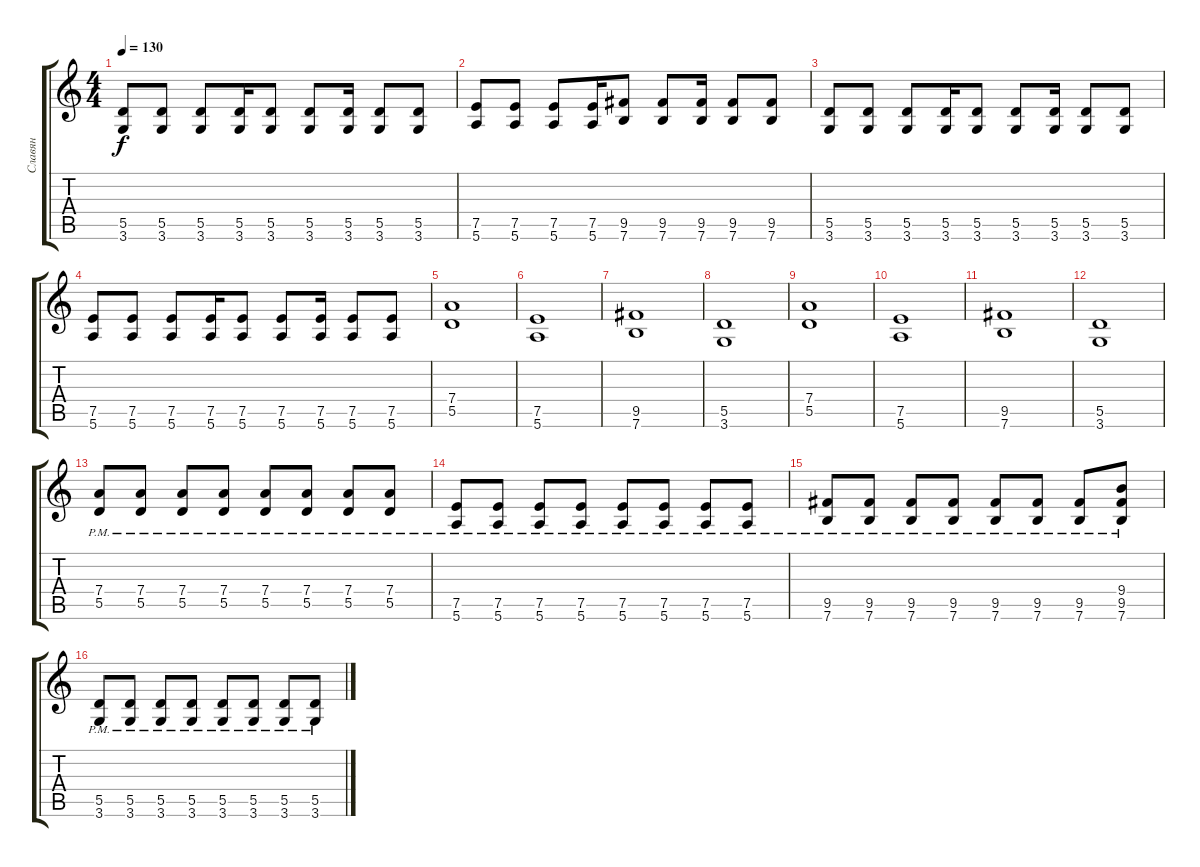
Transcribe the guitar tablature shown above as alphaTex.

\track ("Славян" "Славян") {instrument overdrivenguitar}
\staff {score tabs}
\tuning (E4 B3 G3 D3 A2 E2) {hide}
\ts (4 4)
\tempo 130
\clef g2
\ks c
(5.5 3.6).8{dy f} (5.5 3.6).8 (5.5 3.6).8 (5.5 3.6).16 (5.5 3.6).8 (5.5 3.6).8 (5.5 3.6).16 (5.5 3.6).8 (5.5 3.6).8 |
(7.5 5.6).8 (7.5 5.6).8 (7.5 5.6).8 (7.5 5.6).16 (9.5 7.6).8 (9.5 7.6).8 (9.5 7.6).16 (9.5 7.6).8 (9.5 7.6).8 |
(5.5 3.6).8 (5.5 3.6).8 (5.5 3.6).8 (5.5 3.6).16 (5.5 3.6).8 (5.5 3.6).8 (5.5 3.6).16 (5.5 3.6).8 (5.5 3.6).8 |
(7.5 5.6).8 (7.5 5.6).8 (7.5 5.6).8 (7.5 5.6).16 (7.5 5.6).8 (7.5 5.6).8 (7.5 5.6).16 (7.5 5.6).8 (7.5 5.6).8 |
(7.4 5.5).1 |
(7.5 5.6).1 |
(9.5 7.6).1 |
(5.5 3.6).1 |
(7.4 5.5).1 |
(7.5 5.6).1 |
(9.5 7.6).1 |
(5.5 3.6).1 |
(7.4{pm} 5.5{pm}).8 (7.4{pm} 5.5{pm}).8 (7.4{pm} 5.5{pm}).8 (7.4{pm} 5.5{pm}).8 (7.4{pm} 5.5{pm}).8 (7.4{pm} 5.5{pm}).8 (7.4{pm} 5.5{pm}).8 (7.4{pm} 5.5{pm}).8 |
(7.5{pm} 5.6{pm}).8 (7.5{pm} 5.6{pm}).8 (7.5{pm} 5.6{pm}).8 (7.5{pm} 5.6{pm}).8 (7.5{pm} 5.6{pm}).8 (7.5{pm} 5.6{pm}).8 (7.5{pm} 5.6{pm}).8 (7.5{pm} 5.6{pm}).8 |
(9.5{pm} 7.6{pm}).8 (9.5{pm} 7.6{pm}).8 (9.5{pm} 7.6{pm}).8 (9.5{pm} 7.6{pm}).8 (9.5{pm} 7.6{pm}).8 (9.5{pm} 7.6{pm}).8 (9.5{pm} 7.6{pm}).8 (9.4{pm} 9.5 7.6{pm}).8 |
(5.5{pm} 3.6{pm}).8 (5.5{pm} 3.6{pm}).8 (5.5{pm} 3.6{pm}).8 (5.5{pm} 3.6{pm}).8 (5.5{pm} 3.6{pm}).8 (5.5{pm} 3.6{pm}).8 (5.5{pm} 3.6{pm}).8 (5.5{pm} 3.6{pm}).8
